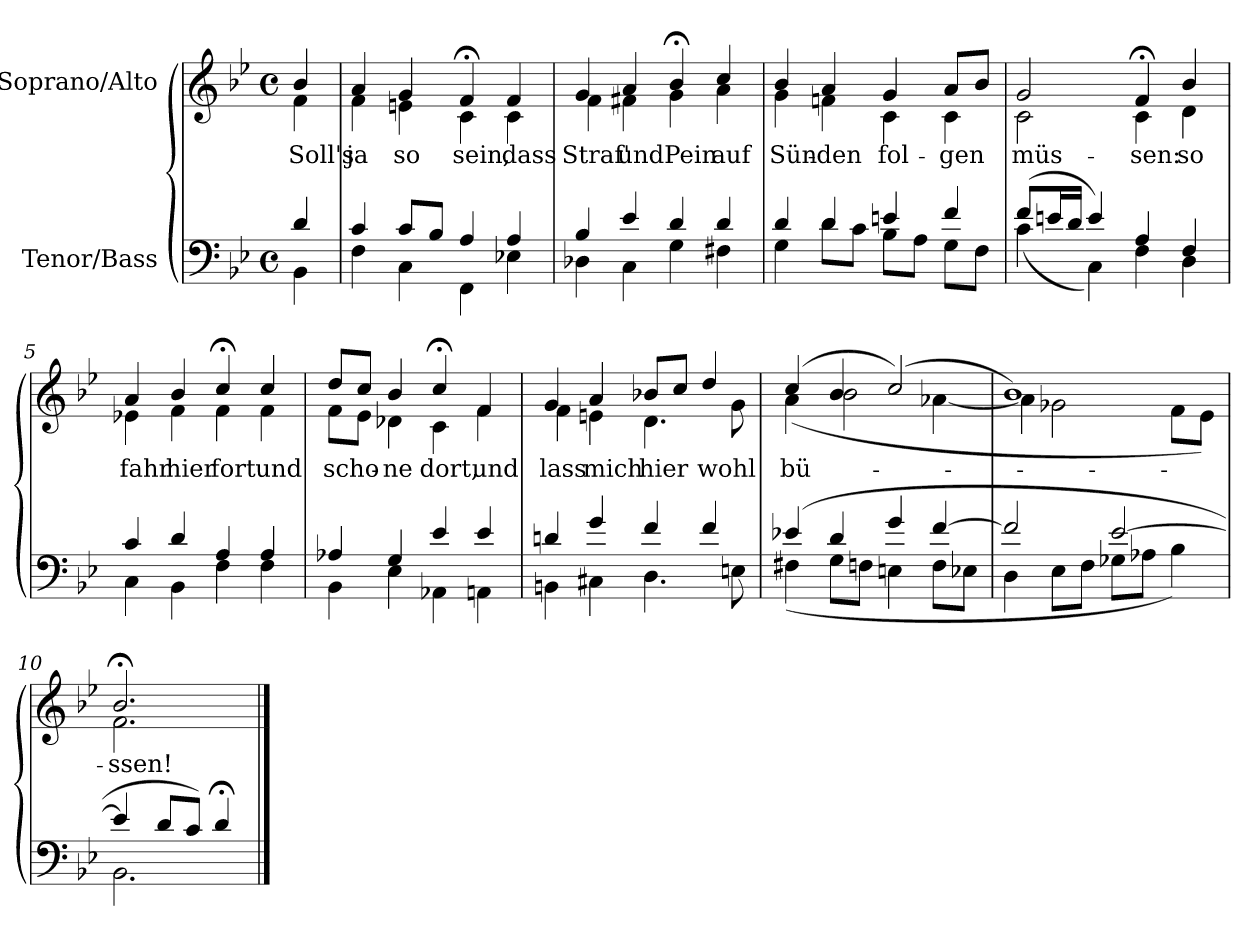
**kern	**kern	**text
*part2	*part1	*part1
*staff2	*staff1	*staff1
*I"Tenor/Bass	*I"Soprano/Alto	*
*clefF4	*clefG2	*
*k[b-e-]	*k[b-e-]	*
*M4/4	*M4/4	*
*met(c)	*met(c)	*
=	=	=
*^	*	*
!	!	!	!LO:LY:b
*	*	*^	*
4d/	4BB-\	4b-/	4f\	Soll's
=1	=1	=1	=1	=1
!	!	!	!	!LO:LY:b
4c/	4F\	4a/	4f\	ja
!	!	!	!	!LO:LY:b
8c/L	4C\	4g/	4en\	so
8B-/J	.	.	.	.
!	!	!	!	!LO:LY:b
4A/	4FF\	4f;</	4c\	sein,
!	!	!	!	!LO:LY:b
4A/	4E-X\	4f/	4c\	dass
=2	=2	=2	=2	=2
!	!	!	!	!LO:LY:b
4B-/	4D-X\	4g/	4f\	Straf'
!	!	!	!	!LO:LY:b
4e-/	4C\	4a/	4f#X\	und
!	!	!	!	!LO:LY:b
4d/	4G\	4b-;</	4g\	Pein
!	!	!	!	!LO:LY:b
4d/	4F#X\	4cc/	4a\	auf
=3	=3	=3	=3	=3
!	!	!	!	!LO:LY:b
4d/	4G\	4b-/	4g\	Sün-
!	!	!	!	!LO:LY:b
4d/	8d\L	4a/	4fn\	-den
.	8c\J	.	.	.
!	!	!	!	!LO:LY:b
4en/	8B-\L	4g/	4c\	fol-
.	8A\J	.	.	.
!	!	!	!	!LO:LY:b
4f/	8G\L	8a/L	4c\	-gen
.	8F\J	8b-/J	.	.
=4	=4	=4	=4	=4
!	!	!	!	!LO:LY:b
(8f/L	(4c\	2g/	2c\	müs-
16en/L	.	.	.	.
16d/JJ	.	.	.	.
4e/)	4C\)	.	.	.
!	!	!	!	!LO:LY:b
4A/	4F\	4f;</	4c\	-sen:
!	!	!	!	!LO:LY:b
4F/	4D\	4b-/	4d\	so
=5	=5	=5	=5	=5
!	!	!	!	!LO:LY:b
4c/	4C\	4a/	4e-X\	fahr
!	!	!	!	!LO:LY:b
4d/	4BB-\	4b-/	4f\	hier
!	!	!	!	!LO:LY:b
4A/	4F\	4cc;</	4f\	fort
!	!	!	!	!LO:LY:b
4A/	4F\	4cc/	4f\	und
=6	=6	=6	=6	=6
!	!	!	!	!LO:LY:b
4A-X/	4BB-\	8dd/L	8f\L	scho-
.	.	8cc/J	8e-\J	.
!	!	!	!	!LO:LY:b
4G/	4E-\	4b-/	4d-X\	-ne
!	!	!	!	!LO:LY:b
4e-/	4AA-X\	4cc;</	4c\	dort,
!	!	!	!	!LO:LY:b
4e-/	4AAn\	4f/	4f\	und
!!LO:LB:g=z	!!
=7	=7	=7	=7	=7
!	!	!	!	!LO:LY:b
4dn/	4BBn\	4g/	4f\	lass
!	!	!	!	!LO:LY:b
4g/	4C#X\	4a/	4en\	mich
!	!	!	!	!LO:LY:b
4f/	4.D\	8b-X/L	4.d\	hier
.	.	8cc/J	.	.
!	!	!	!	!LO:LY:b
4f/	.	4dd/	.	wohl
.	8En\	.	8g\	.
=8	=8	=8	=8	=8
!	!	!	!	!LO:LY:b
(4e-X/	(4F#X\	(4cc/	(4a\	bü-
4d/	8G\L	4b-/	2b-\	.
.	8Fn\J	.	.	.
4g/	4En\	(2cc/)	.	.
[4f/	8F\L	.	[4a-X\	.
.	8E-X\J	.	.	.
=9	=9	=9	=9	=9
2f/]	4D\	1b-)	4a-\]	.
.	8E-\L	.	2g-X\	.
.	8F\J	.	.	.
[2e-/	8G-X\L	.	.	.
.	8A-X\J	.	.	.
.	4B-\)	.	8f\L	.
.	.	.	8e-\J)	.
=10	=10	=10	=10	=10
!	!	!	!	!LO:LY:b
4e-/]	2.BB-\	2.b-;</	2.f\	-ssen!
8d/L	.	.	.	.
8c/J)	.	.	.	.
4d;</	.	.	.	.
*v	*v	*	*	*
*	*v	*v	*
==	==	==
*-	*-	*-
